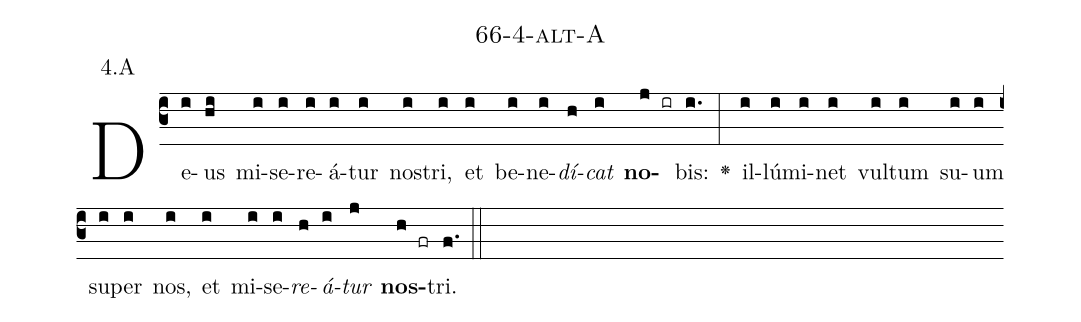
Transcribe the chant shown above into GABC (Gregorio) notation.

name: 66-4-alt-A;
annotation: 4.A;
%%
(c3)De(i)us(hi) mi(i)se(i)re(i)á(i)tur(i) nos(i)tri,(i) et(i) be(i)ne(i)<i>dí</i>(h)<i>cat</i>(i) <b>no</b>(j ir)bis:(i.) <v>\greheightstar</v>(:) il(i)lú(i)mi(i)net(i) vul(i)tum(i) su(i)um(i) su(i)per(i) nos,(i) et(i) mi(i)se(i)<i>re</i>(h)<i>á</i>(i)<i>tur</i>(j) <b>nos</b>(h fr)tri.(f.) (::)


%E(i) u(h) o(i) u(j) a(h) e.(f.) (::)
